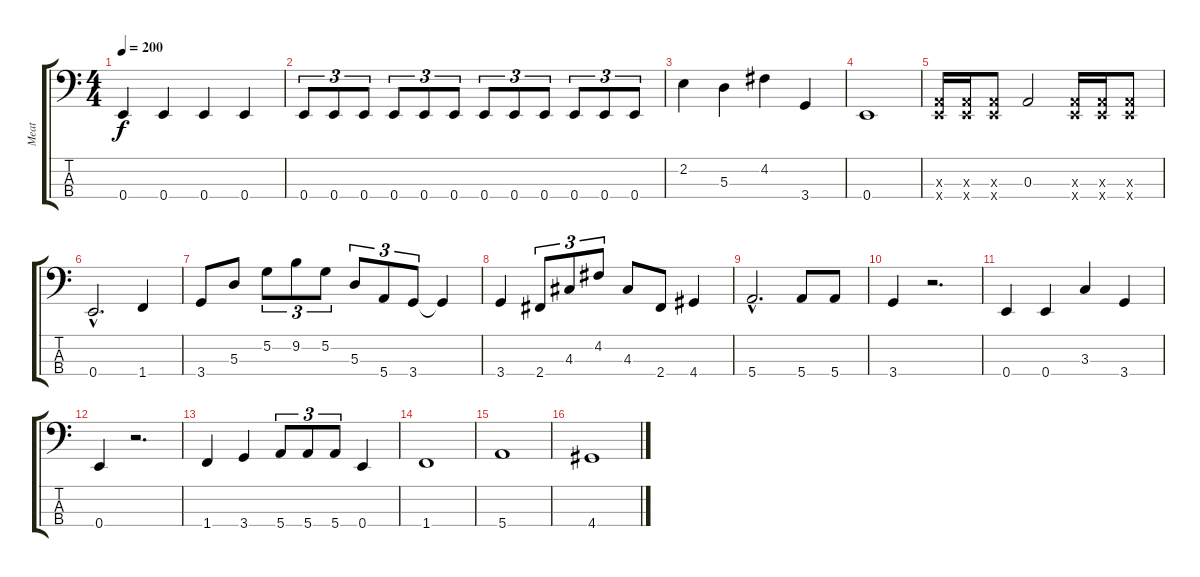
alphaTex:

\track ("Meat" "Meat") {instrument electricbasspick}
\staff {score tabs}
\tuning (G2 D2 A1 E1) {hide}
\ts (4 4)
\tempo 200
\clef f4
\ks c
0.4.4{dy f} 0.4.4 0.4.4 0.4.4 |
0.4.8{tu (3 2)} 0.4.8{tu (3 2)} 0.4.8{tu (3 2)} 0.4.8{tu (3 2)} 0.4.8{tu (3 2)} 0.4.8{tu (3 2)} 0.4.8{tu (3 2)} 0.4.8{tu (3 2)} 0.4.8{tu (3 2)} 0.4.8{tu (3 2)} 0.4.8{tu (3 2)} 0.4.8{tu (3 2)} |
2.2.4 5.3.4 4.2.4 3.4.4 |
0.4.1 |
(0.3{x} 0.4{x}).16 (0.3{x} 0.4{x}).16 (0.3{x} 0.4{x}).8 0.3.2 (0.3{x} 0.4{x}).16 (0.3{x} 0.4{x}).16 (0.3{x} 0.4{x}).8 |
0.4{hac}.2{d} 1.4.4 |
3.4.8 5.3.8 5.2.8{tu (3 2)} 9.2.8{tu (3 2)} 5.2.8{tu (3 2)} 5.3.8{tu (3 2)} 5.4.8{tu (3 2)} 3.4.8{tu (3 2)} 3.4{t}.4 |
3.4.4 2.4.8{tu (3 2)} 4.3.8{tu (3 2)} 4.2.8{tu (3 2)} 4.3.8 2.4.8 4.4.4 |
5.4{hac}.2{d} 5.4.8 5.4.8 |
3.4.4 r.2{d} |
0.4.4 0.4.4 3.3.4 3.4.4 |
0.4.4 r.2{d} |
1.4.4 3.4.4 5.4.8{tu (3 2)} 5.4.8{tu (3 2)} 5.4.8{tu (3 2)} 0.4.4 |
1.4.1 |
5.4.1 |
4.4.1
